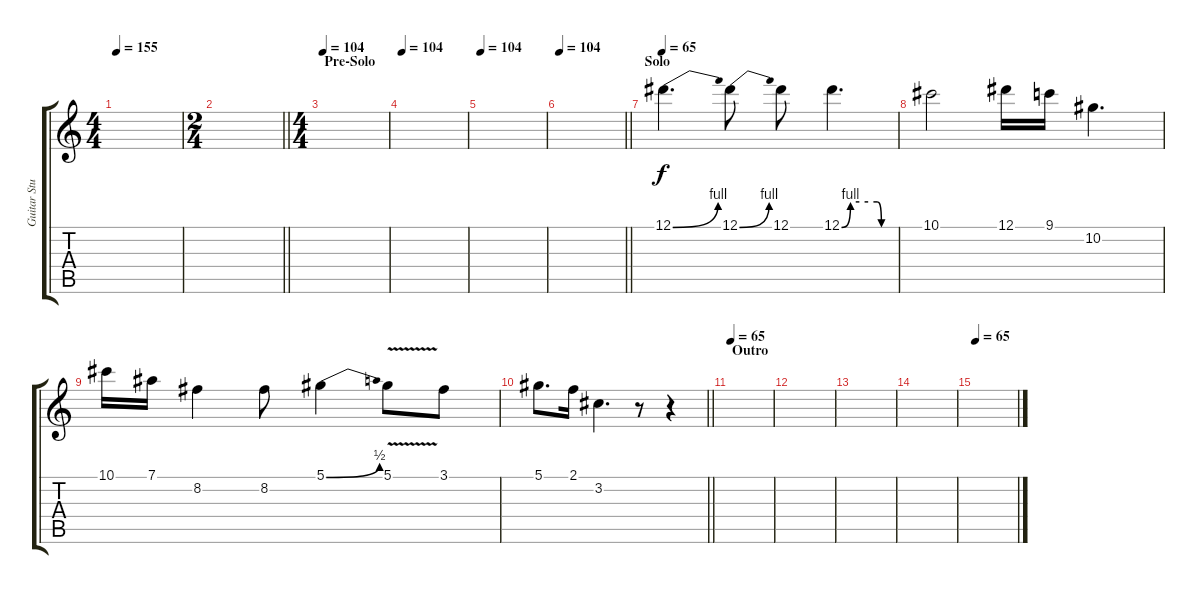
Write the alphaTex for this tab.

\track ("Guitar Studio" "Guitar Stu") {instrument distortionguitar}
\staff {score tabs}
\tuning (Eb4 Bb3 Gb3 Db3 Ab2 Eb2) {hide}
\ts (4 4)
\tempo 155
\clef g2
\ks c
|
\ts (2 4)
\barLineRight lightlight
|
\ts (4 4)
\section ("" "Pre-Solo")
\tempo 104
|
\tempo 104
|
\tempo 104
|
\tempo 104
\barLineRight lightlight
|
\section ("" "Solo")
\tempo 65
12.1{be (bend 0 0 60 4)}.4{d} 12.1{be (bend 0 0 60 4)}.8 12.1.8 12.1{be (custom 0 0 10 4 20 4 30 4 40 4 45 0 50 0 60 0)}.4{d} |
10.1.2 12.1.16 9.1.16 10.2.4{d} |
10.1.16 7.1.16 8.2.4 8.2.8 5.1{be (bend 0 0 60 2)}.4 5.1{v}.8 3.1.8 |
\barLineRight lightlight
5.1.8{d} 2.1.16 3.2.4{d} r.8 r.4 |
\section ("" "Outro")
\tempo 65
|
|
|
|
\tempo 65
